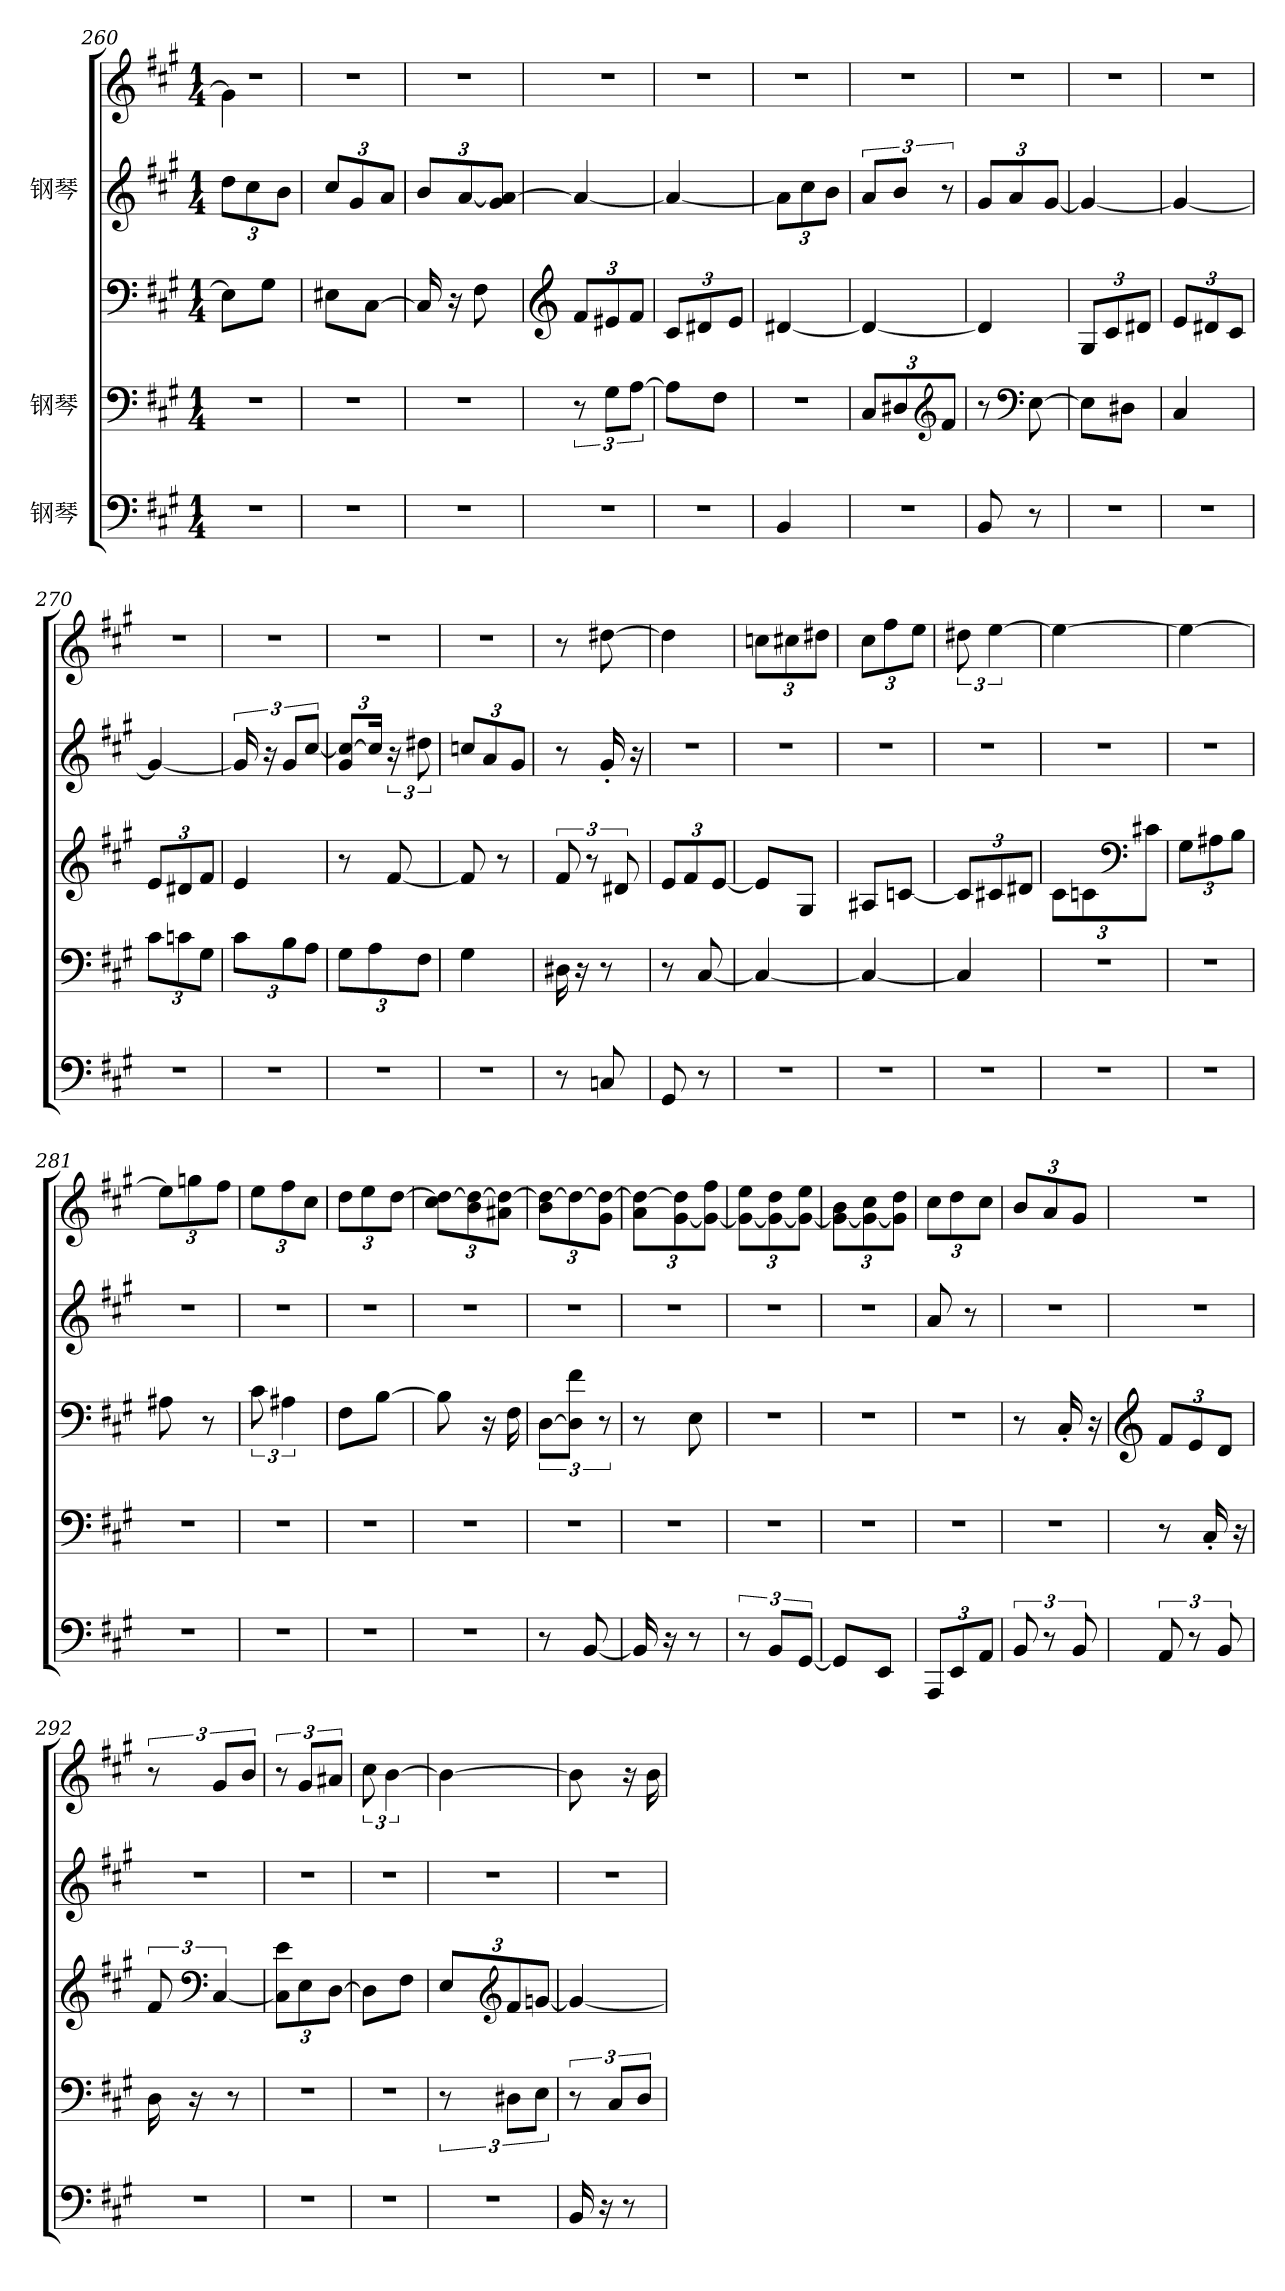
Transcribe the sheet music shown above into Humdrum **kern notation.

**kern	**kern	**kern	**kern	**kern
*part3	*part2	*part2	*part1	*part1
*staff5	*staff4	*staff3	*staff2	*staff1
*I"钢琴	*I"钢琴	*	*I"钢琴	*
*clefF4	*clefF4	*clefF4	*clefG2	*clefG2
*k[f#c#g#]	*k[f#c#g#]	*k[f#c#g#]	*k[f#c#g#]	*k[f#c#g#]
*M1/4	*M1/4	*M1/4	*M1/4	*M1/4
*	*	*	*Xbrackettup	*
=260	=260	=260	=260	=260
*	*	*	*	*^
4r	4r	8E\L]	12dd\L	4r	4g#\]
.	.	.	12cc#\	.	.
.	.	8G#\J	.	.	.
.	.	.	12b\J	.	.
*	*	*	*	*v	*v
=261	=261	=261	=261	=261
4r	4r	8E#X\L	12cc#/L	4r
.	.	.	12g#/	.
.	.	[8C#\J	.	.
.	.	.	12a/J	.
=262	=262	=262	=262	=262
4r	4r	16C#/]	12b/L	4r
.	.	16r	.	.
.	.	.	[12a/	.
.	.	8F#\	.	.
.	.	.	12g#/ 12a/_J	.
=263	=263	=263	=263	=263
*	*	*clefG2	*	*
*	*	*Xbrackettup	*	*
4r	12r	12f#/L	4a/_	4r
.	12G#\L	12e#X/	.	.
.	[12A\J	12f#/J	.	.
=264	=264	=264	=264	=264
4r	8A\L]	12c#/L	4a/_	4r
.	.	12d#X/	.	.
.	8F#\J	.	.	.
.	.	12e/J	.	.
!!LO:PB:g=z
=265	=265	=265	=265	=265
4BB/	4r	[4d#X/	12a\L]	4r
.	.	.	12cc#\	.
.	.	.	12b\J	.
=266	=266	=266	=266	=266
*	*Xbrackettup	*	*brackettup	*
4r	12C#/L	4d#/_	12a/L	4r
.	12D#X/	.	12b/J	.
*	*clefG2	*	*	*
.	12f#/J	.	12r	.
=267	=267	=267	=267	=267
*	*	*	*Xbrackettup	*
8BB/	8r	4d#/]	12g#/L	4r
.	.	.	12a/	.
*	*clefF4	*	*	*
8r	[8E\	.	.	.
.	.	.	[12g#/J	.
=268	=268	=268	=268	=268
4r	8E\L]	12G#/L	4g#/_	4r
.	.	12c#/	.	.
.	8D#X\J	.	.	.
.	.	12d#X/J	.	.
=269	=269	=269	=269	=269
4r	4C#/	12e/L	4g#/_	4r
.	.	12d#X/	.	.
.	.	12c#/J	.	.
=270	=270	=270	=270	=270
4r	12c#\L	12e/L	4g#/_	4r
.	12cn\	12d#X/	.	.
.	12G#\J	12f#/J	.	.
=271	=271	=271	=271	=271
*	*	*	*brackettup	*
4r	12c#\L	4e/	24g#/]	4r
.	.	.	24r	.
.	12B\	.	12g#/L	.
.	12A\J	.	[12cc#/J	.
!!LO:LB:g=z
=272	=272	=272	=272	=272
4r	12G#\L	8r	12g#/ 12cc#/_L	4r
.	12A\	.	24cc#/Jk]	.
.	.	[8f#/	24r	.
.	12F#\J	.	12dd#X\	.
=273	=273	=273	=273	=273
*	*	*	*Xbrackettup	*
4r	4G#\	8f#/]	12ccn/L	4r
.	.	.	12a/	.
.	.	8r	.	.
.	.	.	12g#/J	.
=274	=274	=274	=274	=274
*	*	*brackettup	*	*
8r	16D#X\	12f#/	8r	8r
.	16r	.	.	.
.	.	12r	.	.
8Cn/	8r	.	16g#'/	[8dd#X\
.	.	12d#X/	.	.
.	.	.	16r	.
=275	=275	=275	=275	=275
*	*	*Xbrackettup	*	*
8GG#/	8r	12e/L	4r	4dd#\]
.	.	12f#/	.	.
8r	[8C#/	.	.	.
.	.	[12e/J	.	.
=276	=276	=276	=276	=276
*	*	*	*	*Xbrackettup
4r	4C#/_	8e/L]	4r	12ccn\L
.	.	.	.	12cc#X\
.	.	8G#/J	.	.
.	.	.	.	12dd#X\J
=277	=277	=277	=277	=277
4r	4C#/_	8A#X/L	4r	12cc#\L
.	.	.	.	12ff#\
.	.	[8cn/J	.	.
.	.	.	.	12ee\J
=278	=278	=278	=278	=278
*	*	*	*	*brackettup
4r	4C#/]	12c/L]	4r	12dd#X\
.	.	12c#X/	.	[6ee\
.	.	12d#X/J	.	.
!!LO:PB:g=z
=279	=279	=279	=279	=279
4r	4r	12c#\L	4r	4ee\_
.	.	12cn\	.	.
*	*	*clefF4	*	*
.	.	12c#X\J	.	.
=280	=280	=280	=280	=280
4r	4r	12G#\L	4r	4ee\_
.	.	12A#X\	.	.
.	.	12B\J	.	.
=281	=281	=281	=281	=281
*	*	*	*	*Xbrackettup
4r	4r	8A#X\	4r	12ee\L]
.	.	.	.	12ggn\
.	.	8r	.	.
.	.	.	.	12ff#\J
=282	=282	=282	=282	=282
*	*	*brackettup	*	*
4r	4r	12c#\	4r	12ee\L
.	.	6A#X\	.	12ff#\
.	.	.	.	12cc#\J
=283	=283	=283	=283	=283
4r	4r	8F#\L	4r	12dd\L
.	.	.	.	12ee\
.	.	[8B\J	.	.
.	.	.	.	[12dd\J
=284	=284	=284	=284	=284
4r	4r	8B\]	4r	12cc#\ 12dd\_L
.	.	.	.	12b\ 12dd\_
.	.	16r	.	.
.	.	.	.	12a#X\ 12dd\_J
.	.	16F#\	.	.
=285	=285	=285	=285	=285
8r	4r	[12D\L	4r	12b\ 12dd\_L
.	.	12D\] 12f#\J	.	12dd\_
[8BB/	.	.	.	.
.	.	12r	.	12g#\ 12dd\_J
!!LO:LB:g=z
=286	=286	=286	=286	=286
16BB/]	4r	8r	4r	12a\ 12dd\_L
16r	.	.	.	.
.	.	.	.	[12g#\ 12dd\]
8r	.	8E\	.	.
.	.	.	.	12g#\_ 12ff#\J
=287	=287	=287	=287	=287
12r	4r	4r	4r	12g#\_ 12ee\L
12BB/L	.	.	.	12g#\_ 12dd\
[12GG#/J	.	.	.	12g#\_ 12ee\J
=288	=288	=288	=288	=288
8GG#/L]	4r	4r	4r	12g#\_ 12b\L
.	.	.	.	12g#\_ 12cc#\
8EE/J	.	.	.	.
.	.	.	.	12g#\] 12dd\J
=289	=289	=289	=289	=289
*Xbrackettup	*	*	*	*
12AAA/L	4r	4r	8a/	12cc#\L
12EE/	.	.	.	12dd\
.	.	.	8r	.
12AA/J	.	.	.	12cc#\J
=290	=290	=290	=290	=290
*brackettup	*	*	*	*
12BB/	4r	8r	4r	12b/L
12r	.	.	.	12a/
.	.	16C#'/	.	.
12BB/	.	.	.	12g#/J
.	.	16r	.	.
=291	=291	=291	=291	=291
*	*	*clefG2	*	*
*	*	*Xbrackettup	*	*
12AA/	8r	12f#/L	4r	4r
12r	.	12e/	.	.
.	16C#'/	.	.	.
12BB/	.	12d/J	.	.
.	16r	.	.	.
=292	=292	=292	=292	=292
*	*	*brackettup	*	*brackettup
4r	16D\	12f#/	4r	12r
.	16r	.	.	.
*	*	*clefF4	*	*
.	.	[6C#/	.	12g#/L
.	8r	.	.	.
.	.	.	.	12b/J
!!LO:PB:g=z
=293	=293	=293	=293	=293
*	*	*Xbrackettup	*	*
4r	4r	12C#\] 12e\L	4r	12r
.	.	12E\	.	12g#/L
.	.	[12D\J	.	12a#X/J
=294	=294	=294	=294	=294
4r	4r	8D\L]	4r	12cc#\
.	.	.	.	[6b\
.	.	8F#\J	.	.
=295	=295	=295	=295	=295
*	*brackettup	*	*	*
4r	12r	12E/L	4r	4b\_
*	*	*clefG2	*	*
.	12D#X\L	12f#/	.	.
.	12E\J	[12gn/J	.	.
=296	=296	=296	=296	=296
16BB/	12r	4g/_	4r	8b\]
16r	.	.	.	.
.	12C#/L	.	.	.
8r	.	.	.	16r
.	12D/J	.	.	.
.	.	.	.	16b\
=	=	=	=	=
*-	*-	*-	*-	*-
